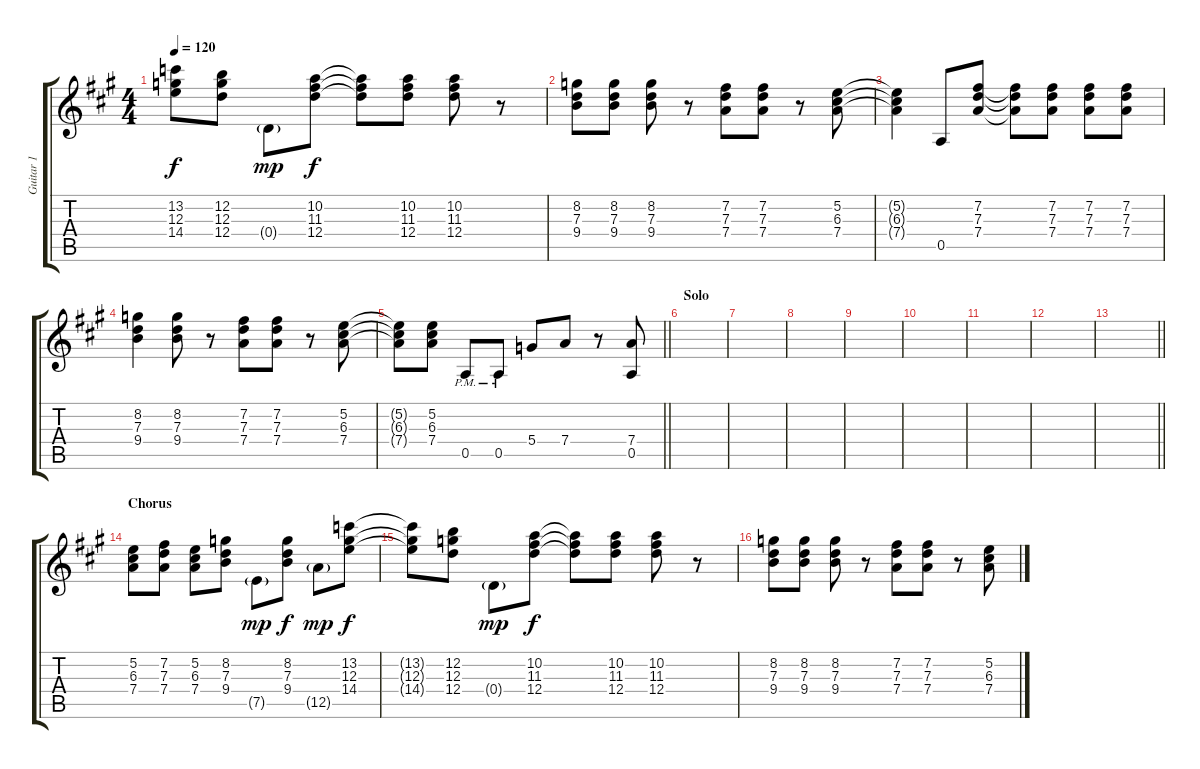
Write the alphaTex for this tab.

\track ("Guitar 1" "Guitar 1") {instrument overdrivenguitar}
\staff {score tabs}
\tuning (E4 B3 G3 D3 A2 E2) {hide}
\ts (4 4)
\tempo 120
\clef g2
\ks a
(13.2{t} 12.3{t} 14.4{t}).8{dy f} (12.2 12.3 12.4).8 0.4{g}.8{dy mp} (10.2 11.3 12.4).8{dy f} (10.2{t} 11.3{t} 12.4{t}).8 (10.2 11.3 12.4).8 (10.2 11.3 12.4).8 r.8 |
(8.2 7.3 9.4).8 (8.2 7.3 9.4).8 (8.2 7.3 9.4).8 r.8 (7.2 7.3 7.4).8 (7.2 7.3 7.4).8 r.8 (5.2 6.3 7.4).8 |
(5.2{t} 6.3{t} 7.4{t}).4 0.5.8 (7.2 7.3 7.4).8 (7.2{t} 7.3{t} 7.4{t}).8 (7.2 7.3 7.4).8 (7.2 7.3 7.4).8 (7.2 7.3 7.4).8 |
(8.2 7.3 9.4).4 (8.2 7.3 9.4).8 r.8 (7.2 7.3 7.4).8 (7.2 7.3 7.4).8 r.8 (5.2 6.3 7.4).8 |
\barLineRight lightlight
(5.2{t} 6.3{t} 7.4{t}).8 (5.2 6.3 7.4).8 0.5{pm}.8 0.5{pm}.8 5.4.8 7.4.8 r.8 (7.4 0.5).8 |
\section ("" "Solo")
|
|
|
|
|
|
|
\barLineRight lightlight
|
\section ("" "Chorus")
(5.2 6.3 7.4).8 (7.2 7.3 7.4).8 (5.2 6.3 7.4).8 (8.2 7.3 9.4).8 7.5{g}.8{dy mp} (8.2 7.3 9.4).8{dy f} 12.5{g}.8{dy mp} (13.2 12.3 14.4).8{dy f} |
(13.2{t} 12.3{t} 14.4{t}).8 (12.2 12.3 12.4).8 0.4{g}.8{dy mp} (10.2 11.3 12.4).8{dy f} (10.2{t} 11.3{t} 12.4{t}).8 (10.2 11.3 12.4).8 (10.2 11.3 12.4).8 r.8 |
(8.2 7.3 9.4).8 (8.2 7.3 9.4).8 (8.2 7.3 9.4).8 r.8 (7.2 7.3 7.4).8 (7.2 7.3 7.4).8 r.8 (5.2 6.3 7.4).8
